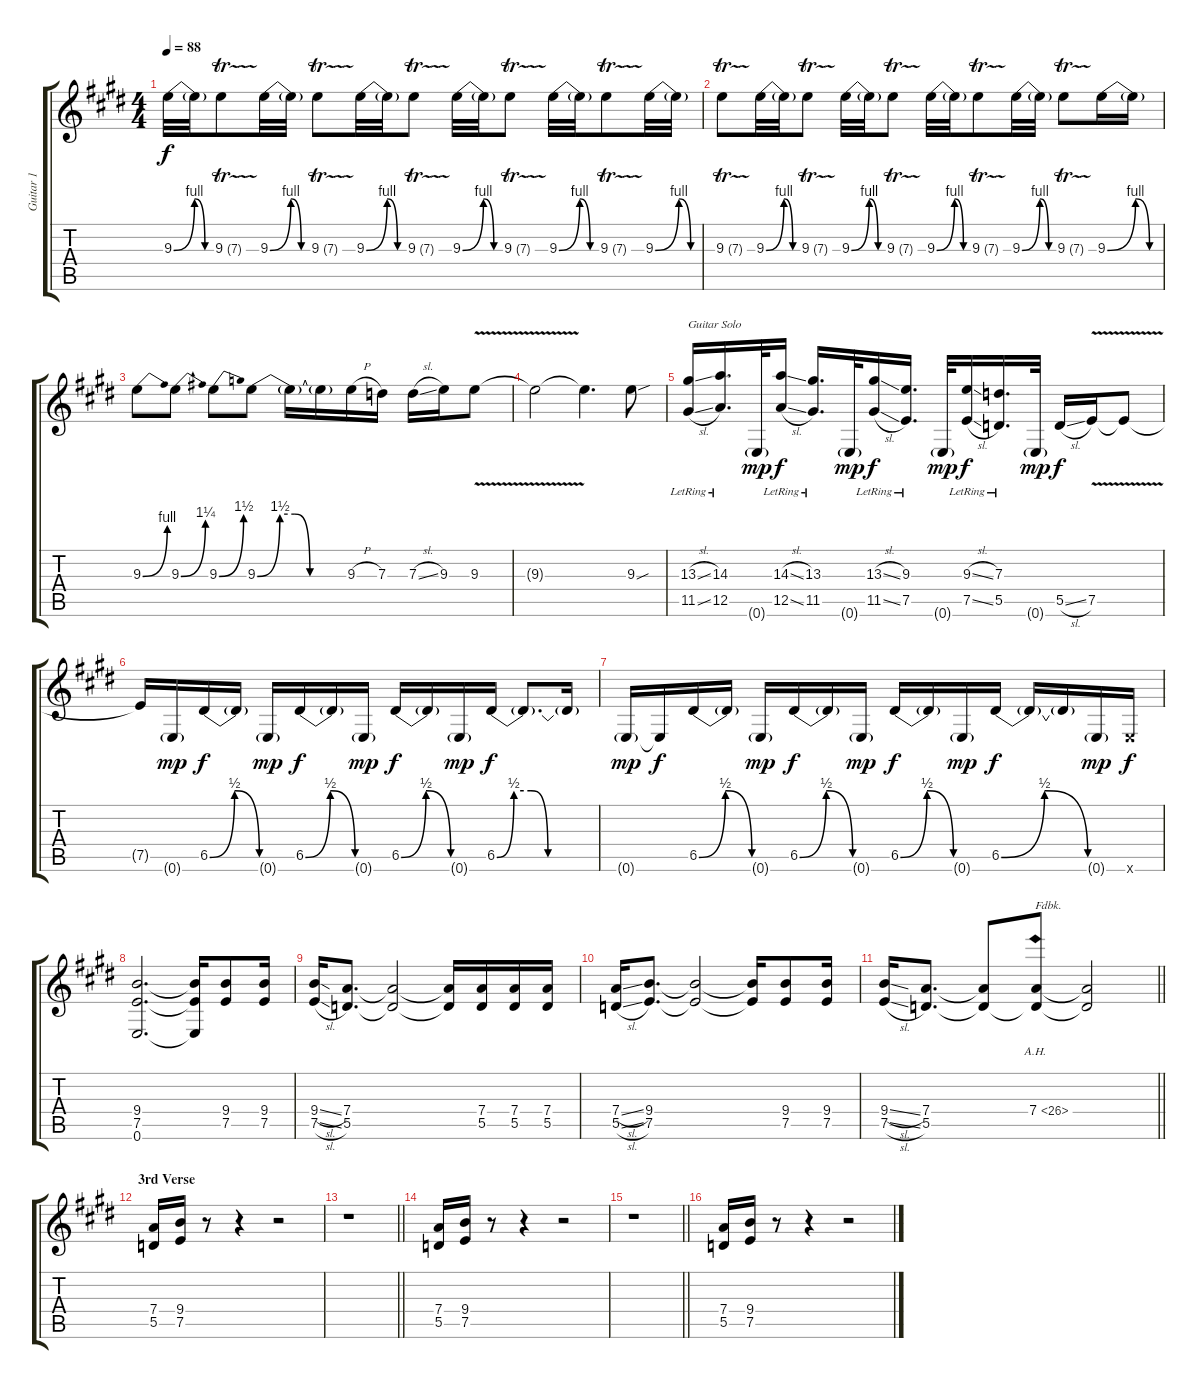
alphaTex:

\track ("Guitar 1" "Guitar 1") {instrument overdrivenguitar}
\staff {score tabs}
\tuning (E4 B3 G3 D3 A2 E2) {hide}
\ts (4 4)
\tempo 88
\clef g2
\ks e
9.3{be (custom 0 0 30 4 45 0 60 0)}.32{dy f} 9.3{t}.32 9.3{tr (7 32)}.8 9.3{be (custom 0 0 30 4 45 0 60 0)}.32 9.3{t}.32 9.3{tr (7 32)}.8 9.3{be (custom 0 0 30 4 45 0 60 0)}.32 9.3{t}.32 9.3{tr (7 32)}.8 9.3{be (custom 0 0 30 4 45 0 60 0)}.32 9.3{t}.32 9.3{tr (7 32)}.8 9.3{be (custom 0 0 30 4 45 0 60 0)}.32 9.3{t}.32 9.3{tr (7 32)}.8 9.3{be (custom 0 0 30 4 45 0 60 0)}.32 9.3{t}.32 |
9.3{tr (7 32)}.8 9.3{be (custom 0 0 30 4 45 0 60 0)}.32 9.3{t}.32 9.3{tr (7 32)}.8 9.3{be (custom 0 0 30 4 45 0 60 0)}.32 9.3{t}.32 9.3{tr (7 32)}.8 9.3{be (custom 0 0 30 4 45 0 60 0)}.32 9.3{t}.32 9.3{tr (7 32)}.8 9.3{be (custom 0 0 30 4 45 0 60 0)}.32 9.3{t}.32 9.3{tr (7 32)}.8 9.3{be (custom 0 0 30 4 45 0 60 0)}.16 9.3{t}.16 |
9.3{be (bend 0 0 60 4)}.8 9.3{be (bend 0 0 60 5)}.8 9.3{be (bend 0 0 60 6)}.8 9.3{be (custom 0 0 15 6 25 6 35 0 45 0 60 0)}.8 9.3{t}.16 9.3{t}.16 9.3{h}.16 7.3.16 7.3{sl}.16 9.3.16 9.3{v}.8 |
9.3{t}.2 9.3{t}.4{d} 9.3{sou}.8 |
(13.3{sl lr} 11.5{sl lr}).16{txt "Guitar Solo"} (14.3{lr} 12.5{lr}).16{d} 0.6{g}.32{dy mp} (14.3{sl lr} 12.5{sl lr}).16{dy f} (13.3{lr} 11.5{lr}).16{d} 0.6{g}.32{dy mp} (13.3{sl lr} 11.5{sl lr}).16{dy f} (9.3{lr} 7.5{lr}).16{d} 0.6{g}.32{dy mp} (9.3{sl lr} 7.5{sl lr}).16{dy f} (7.3{lr} 5.5{lr}).16{d} 0.6{g}.32{dy mp} 5.5{sl}.16{dy f} 7.5{v}.16 7.5{t}.8 |
7.5{t}.16 0.6{g}.16{dy mp} 6.5{be (bendrelease 0 0 20 2 38 2 60 0)}.16{dy f} 6.5{t}.16 0.6{g}.16{dy mp} 6.5{be (bendrelease 0 0 20 2 38 2 60 0)}.16{dy f} 6.5{t}.16 0.6{g}.16{dy mp} 6.5{be (bendrelease 0 0 20 2 38 2 60 0)}.16{dy f} 6.5{t}.16 0.6{g}.16{dy mp} 6.5{be (custom 0 0 10 2 20 2 30 0 60 0)}.16{dy f} 6.5{t}.8{d} 6.5{t}.16 |
0.6{g}.16{dy mp} 0.6{t}.16{dy f} 6.5{be (bendrelease 0 0 20 2 38 2 60 0)}.16 6.5{t}.16 0.6{g}.16{dy mp} 6.5{be (bendrelease 0 0 20 2 38 2 60 0)}.16{dy f} 6.5{t}.16 0.6{g}.16{dy mp} 6.5{be (bendrelease 0 0 20 2 38 2 60 0)}.16{dy f} 6.5{t}.16 0.6{g}.16{dy mp} 6.5{be (bendrelease 0 0 20 2 38 2 60 0)}.16{dy f} 6.5{t}.16 6.5{t}.16 0.6{g}.16{dy mp} 0.6{x}.16{dy f} |
(9.4 7.5 0.6).2{d} (9.4{t} 7.5{t} 0.6{t}).16 (9.4 7.5).8 (9.4 7.5).16 |
(9.4{sl} 7.5{sl}).16 (7.4 5.5).8{d} (7.4{t} 5.5{t}).2 (7.4{t} 5.5{t}).16 (7.4 5.5).16 (7.4 5.5).16 (7.4 5.5).16 |
(7.4{sl} 5.5{sl}).16 (9.4 7.5).8{d} (9.4{t} 7.5{t}).2 (9.4{t} 7.5{t}).16 (9.4 7.5).8 (9.4 7.5).16 |
\barLineRight lightlight
(9.4{sl} 7.5{sl}).16 (7.4 5.5).8{d} (7.4{t} 5.5{t}).8 (7.4{ah 19} 5.5{t}).8{txt "Fdbk."} (7.4{t} 5.5{t}).2 |
\section ("" "3rd Verse")
(7.4 5.5).16 (9.4 7.5).16 r.8 r.4 r.2 |
\barLineRight lightlight
r.1 |
(7.4 5.5).16 (9.4 7.5).16 r.8 r.4 r.2 |
\barLineRight lightlight
r.1 |
(7.4 5.5).16 (9.4 7.5).16 r.8 r.4 r.2
